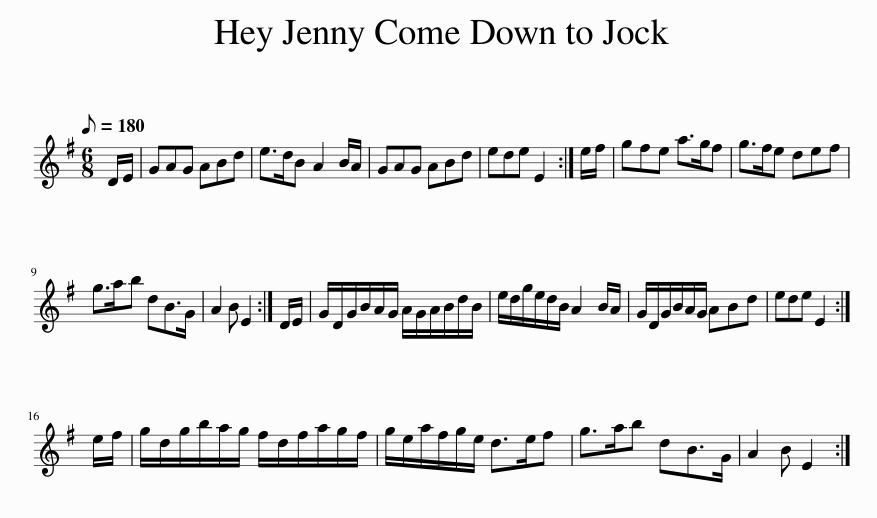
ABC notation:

X:1
L:1/8
Q:1/8=180
M:6/8
I:linebreak $
K:Emin
V:1 treble
V:1
 D/E/ | GAG ABd | e>dB A2 B/A/ | GAG ABd | ede E2 :| %5
 e/f/ | gfe a>gf | g>fe def |$ g>ab dB>G | A2 B E2 :| %10
 D/E/ | G/D/G/B/A/G/ A/G/A/B/d/B/ | e/d/g/e/d/B/ A2 B/A/ | G/D/G/B/A/G/ ABd | ede E2 :|$ %15
 e/f/ | g/d/g/b/a/g/ f/d/f/a/g/f/ | g/e/a/f/g/e/ d>ef | g>ab dB>G | A2 B E2 :| %20
